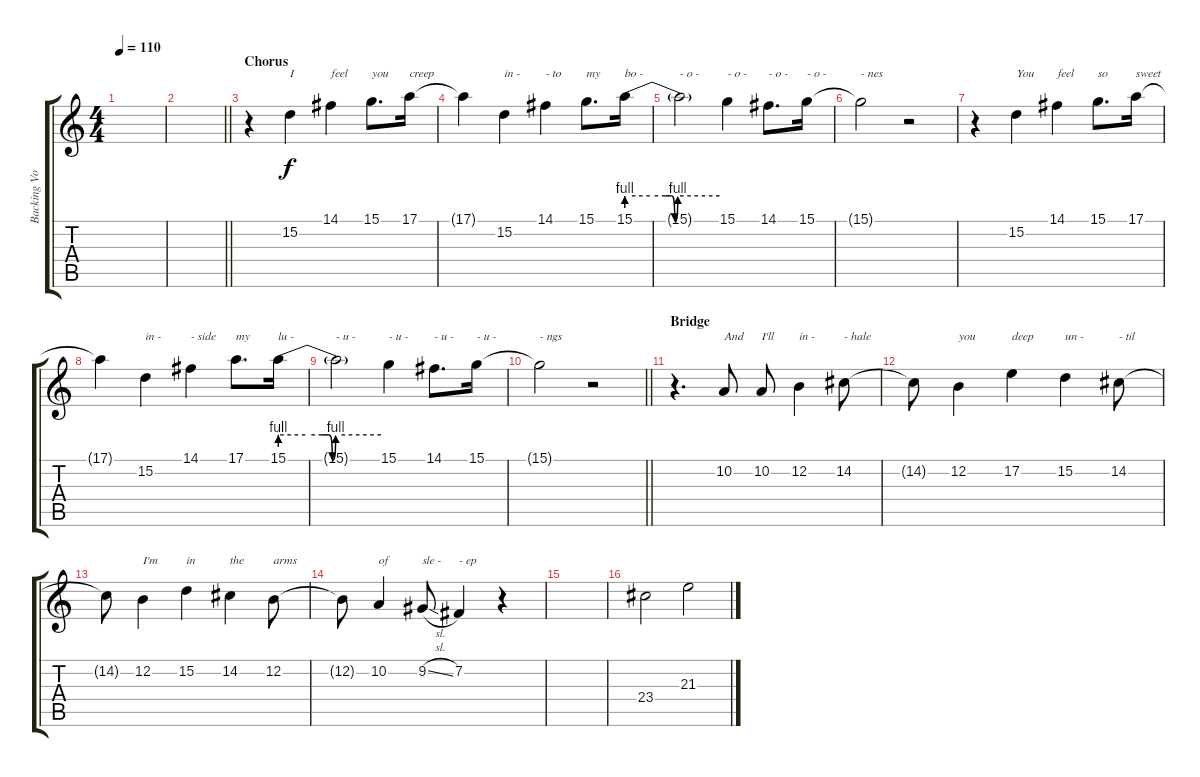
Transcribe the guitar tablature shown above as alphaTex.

\track ("Backing Vocal" "Backing Vo") {instrument lead6voice}
\staff {score tabs}
\tuning (E4 B3 G3 D3 A2 E2) {hide}
\ts (4 4)
\tempo 110
\clef g2
\ks c
|
\barLineRight lightlight
|
\section ("" "Chorus")
r.4 15.2.4{txt "I"} 14.1.4{txt "feel"} 15.1.8{d txt "you"} 17.1.16{txt "creep"} |
17.1{t}.4 15.2.4{txt "in -"} 14.1.4{txt "- to"} 15.1.8{d txt "my"} 15.1{be (custom 0 4 15 4 25 4 29 4 31 0 33 4 60 4)}.16{txt "bo -"} |
15.1{t}.2{txt "- o -"} 15.1.4{txt "- o -"} 14.1.8{d txt "- o -"} 15.1.16{txt "- o -"} |
15.1{t}.2{txt "- nes"} r.2 |
r.4 15.2.4{txt "You"} 14.1.4{txt "feel"} 15.1.8{d txt "so"} 17.1.16{txt "sweet"} |
17.1{t}.4 15.2.4{txt "in -"} 14.1.4{txt "- side"} 17.1.8{d txt "my"} 15.1{be (custom 0 4 15 4 25 4 29 4 31 0 33 4 60 4)}.16{txt "lu -"} |
15.1{t}.2{txt "- u -"} 15.1.4{txt "- u -"} 14.1.8{d txt "- u -"} 15.1.16{txt "- u -"} |
\barLineRight lightlight
15.1{t}.2{txt "- ngs"} r.2 |
\section ("" "Bridge")
r.4{d} 10.2.8{txt "And"} 10.2.8{txt "I'll"} 12.2.4{txt "in -"} 14.2.8{txt "- hale"} |
14.2{t}.8 12.2.4{txt "you"} 17.2.4{txt "deep"} 15.2.4{txt "un -"} 14.2.8{txt "- til"} |
14.2{t}.8 12.2.4{txt "I'm"} 15.2.4{txt "in"} 14.2.4{txt "the"} 12.2.8{txt "arms"} |
12.2{t}.8 10.2.4{txt "of"} 9.2{sl}.8{txt "sle -"} 7.2.4{txt "- ep"} r.4 |
|
23.4.2 21.3.2
